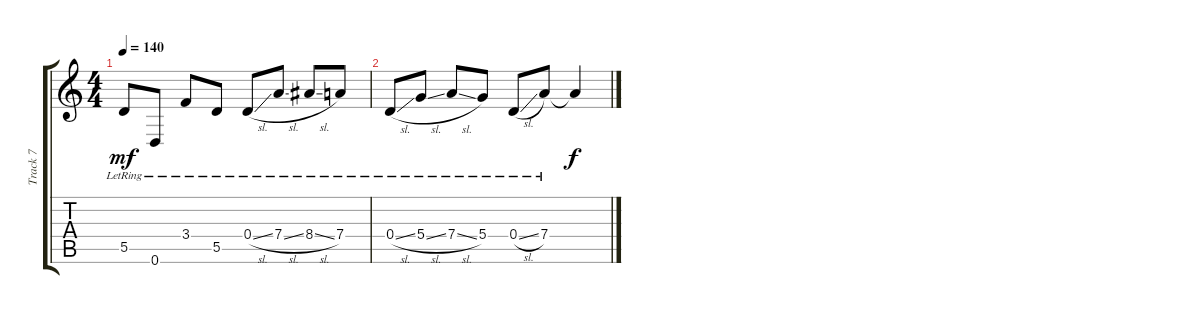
\track ("Track 7" "Track 7") {instrument distortionguitar}
\staff {score tabs}
\tuning (E4 B3 G3 D3 A2 D2) {hide}
\ts (4 4)
\tempo 140
\clef g2
\ks c
5.5{lr}.8{dy mf} 0.6{lr}.8 3.4{lr}.8 5.5{lr}.8 0.4{sl lr}.8 7.4{sl lr}.8 8.4{sl lr}.8 7.4{lr}.8 |
0.4{sl lr}.8 5.4{sl lr}.8 7.4{sl lr}.8 5.4{lr}.8 0.4{sl lr}.8 7.4{lr}.8 7.4{t}.4{dy f}
